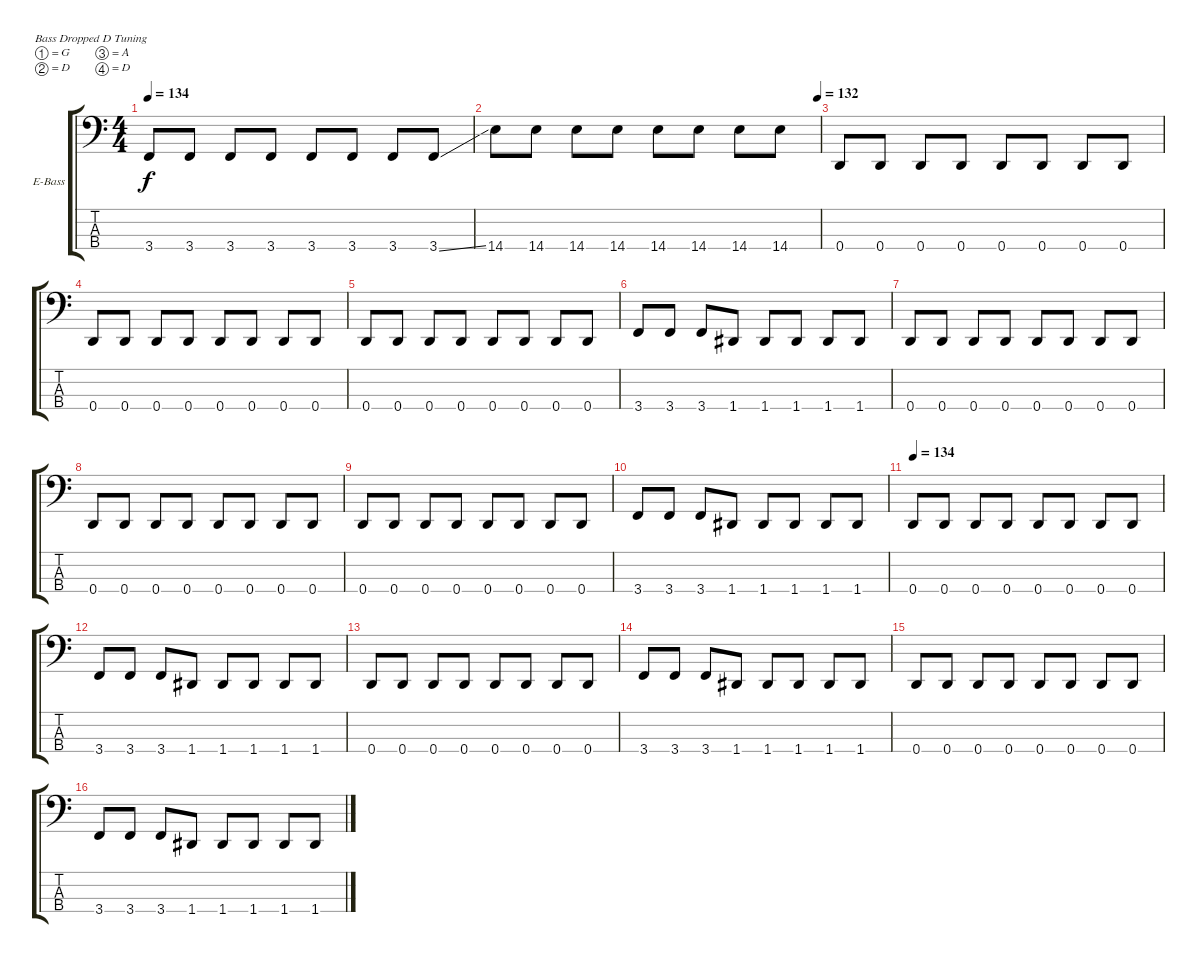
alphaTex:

\defaultSystemsLayout 4
\bracketExtendMode groupsimilarinstruments
\firstSystemTrackNameOrientation horizontal
\otherSystemsTrackNameOrientation horizontal
\track ("Electric Bass" "E-Bass") {instrument electricbassfinger}
\staff {score tabs}
\tuning (G2 D2 A1 D1)
\ts (4 4)
\tempo 134
\clef f4
\ks c
3.4.8{dy f} 3.4.8 3.4.8 3.4.8 3.4.8 3.4.8 3.4.8 3.4{ss}.8 |
\tempo (132 0.99375)
14.4.8 14.4.8 14.4.8 14.4.8 14.4.8 14.4.8 14.4.8 14.4.8 |
0.4.8 0.4.8 0.4.8 0.4.8 0.4.8 0.4.8 0.4.8 0.4.8 |
0.4.8 0.4.8 0.4.8 0.4.8 0.4.8 0.4.8 0.4.8 0.4.8 |
0.4.8 0.4.8 0.4.8 0.4.8 0.4.8 0.4.8 0.4.8 0.4.8 |
3.4.8 3.4.8 3.4.8 1.4.8 1.4.8 1.4.8 1.4.8 1.4.8 |
0.4.8 0.4.8 0.4.8 0.4.8 0.4.8 0.4.8 0.4.8 0.4.8 |
0.4.8 0.4.8 0.4.8 0.4.8 0.4.8 0.4.8 0.4.8 0.4.8 |
0.4.8 0.4.8 0.4.8 0.4.8 0.4.8 0.4.8 0.4.8 0.4.8 |
3.4.8 3.4.8 3.4.8 1.4.8 1.4.8 1.4.8 1.4.8 1.4.8 |
\tempo (134 0.00625)
0.4.8 0.4.8 0.4.8 0.4.8 0.4.8 0.4.8 0.4.8 0.4.8 |
3.4.8 3.4.8 3.4.8 1.4.8 1.4.8 1.4.8 1.4.8 1.4.8 |
0.4.8 0.4.8 0.4.8 0.4.8 0.4.8 0.4.8 0.4.8 0.4.8 |
3.4.8 3.4.8 3.4.8 1.4.8 1.4.8 1.4.8 1.4.8 1.4.8 |
0.4.8 0.4.8 0.4.8 0.4.8 0.4.8 0.4.8 0.4.8 0.4.8 |
3.4.8 3.4.8 3.4.8 1.4.8 1.4.8 1.4.8 1.4.8 1.4.8
